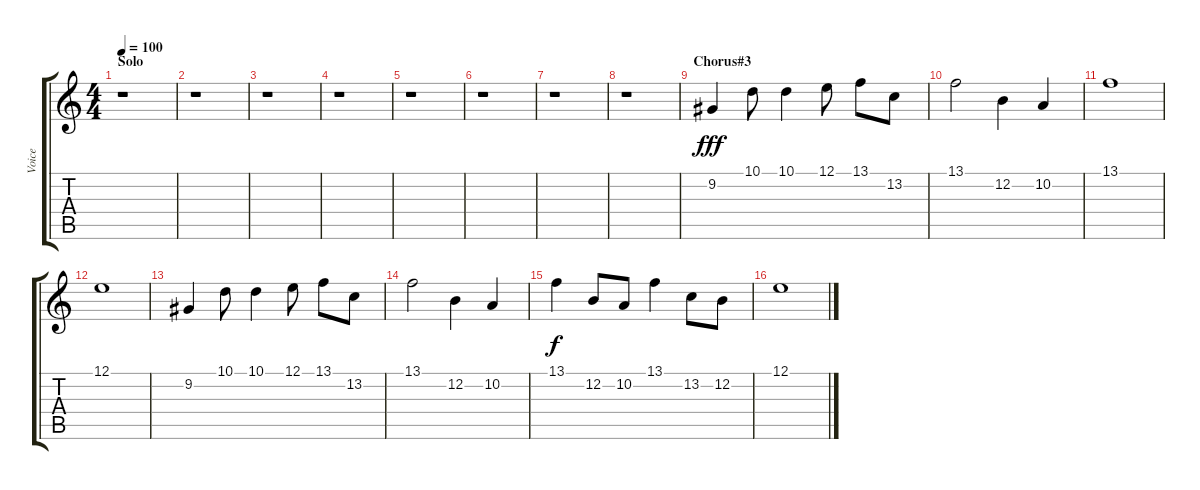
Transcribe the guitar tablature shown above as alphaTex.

\track ("Voice" "Voice") {instrument tremolostrings}
\staff {score tabs}
\tuning (E4 B3 G3 D3 A2 E2) {hide}
\ts (4 4)
\section ("" "Solo")
\tempo 100
\clef g2
\ks c
r.1{dy f} |
r.1 |
r.1 |
r.1 |
r.1 |
r.1 |
r.1 |
r.1 |
\section ("" "Chorus#3")
9.2.4{dy fff} 10.1.8 10.1.4 12.1.8 13.1.8 13.2.8 |
13.1.2 12.2.4 10.2.4 |
13.1.1 |
12.1.1 |
9.2.4 10.1.8 10.1.4 12.1.8 13.1.8 13.2.8 |
13.1.2 12.2.4 10.2.4 |
13.1.4{dy f} 12.2.8 10.2.8 13.1.4 13.2.8 12.2.8 |
12.1.1
